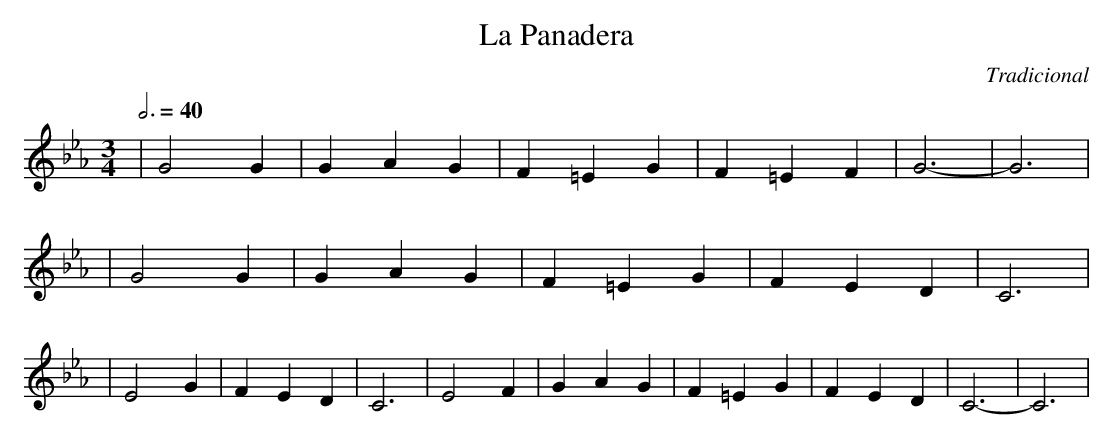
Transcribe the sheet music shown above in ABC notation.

X:1
T:La Panadera
C:Tradicional
M:3/4
L:1/4
Q:3/4=40
K:Cm
|G2 G|GAG|F=EG|F=EF|G3-|G3|
|G2 G|GAG|F=EG|FED|C3|
|E2 G|FED|C3|E2 F|GAG|F=EG|FED|C3-|C3|
